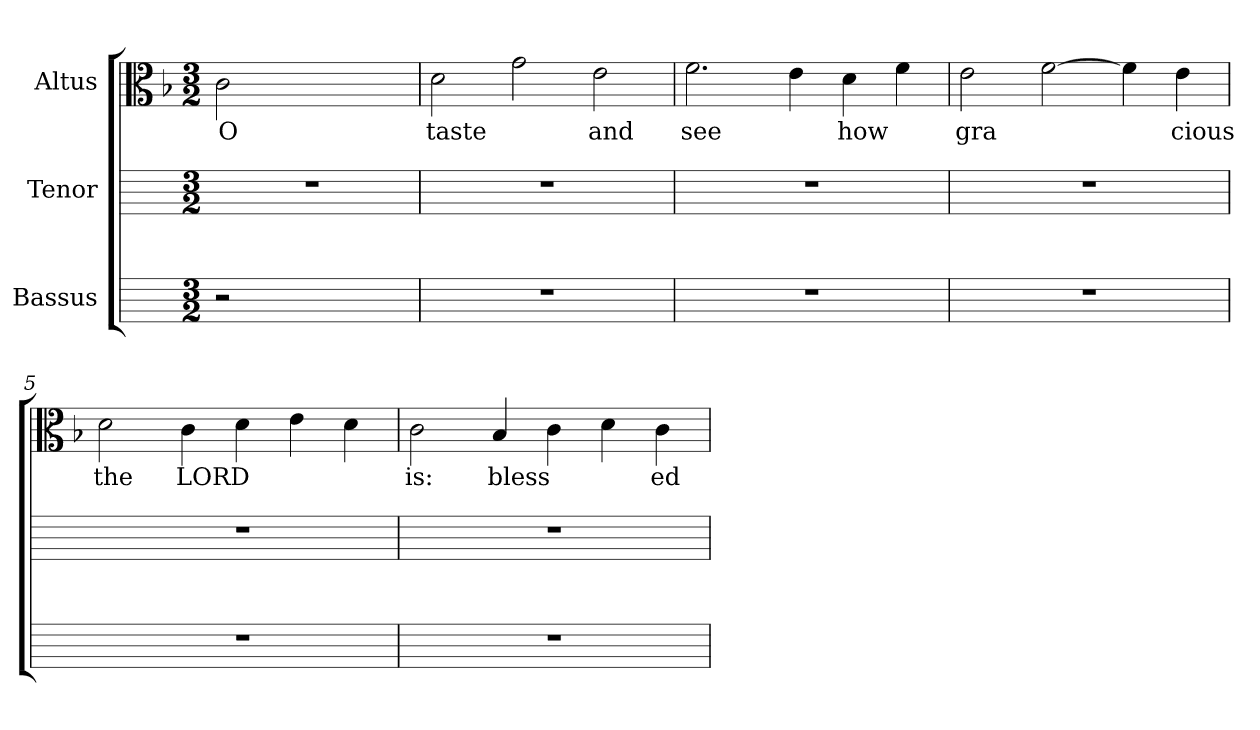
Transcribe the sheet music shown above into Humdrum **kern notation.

**kern	**kern	**kern	**text
*part3	*part2	*part1	*part1
*staff3	*staff2	*staff1	*staff1
*I"Bassus	*I"Tenor	*I"Altus	*
!!LO:PB:g=z
*stria5	*stria5	*stria5	*
*	*	*clefC3	*
*k[]	*k[]	*k[b-]	*
*C:	*C:	*F:	*
*M3/2	*M3/2	*M3/2	*
=1	=1	=1	=1
!	!	!	!LO:LY:b:cj
2r	1.r	2c\	O
1ryy	.	1ryy	.
=2	=2	=2	=2
!	!	!	!LO:LY:b:cj
1.r	1.r	2d\	taste
!	!	!	!LO:LY:b:cj
.	.	2g\	.
!	!	!	!LO:LY:b:cj
.	.	2e\	and
=3	=3	=3	=3
!	!	!	!LO:LY:b:cj
1.r	1.r	2.f\	see
!	!	!	!LO:LY:b:cj
.	.	4e\	.
!	!	!	!LO:LY:b:cj
.	.	4d\	how
!	!	!	!LO:LY:b:cj
.	.	4f\	.
=4	=4	=4	=4
!	!	!	!LO:LY:b:cj
1.r	1.r	2e\	gra-
!	!	!	!LO:LY:b:cj
.	.	[>2f\	--
!	!	!	!LO:LY:b:cj
.	.	4f\]	--
!	!	!	!LO:LY:b:cj
.	.	4e\	-cious
=5	=5	=5	=5
!	!	!	!LO:LY:b:cj
1.r	1.r	2d\	the
!	!	!	!LO:LY:b:cj
.	.	4c\	LORD
!	!	!	!LO:LY:b:cj
.	.	4d\	.
!	!	!	!LO:LY:b:cj
.	.	4e\	.
!	!	!	!LO:LY:b:cj
.	.	4d\	.
!!LO:LB:g=z
=6	=6	=6	=6
!	!	!	!LO:LY:b:cj
1.r	1.r	2c\	is:
!	!	!	!LO:LY:b:cj
.	.	4B-/	bless-
!	!	!	!LO:LY:b:cj
.	.	4c\	--
!	!	!	!LO:LY:b:cj
.	.	4d\	--
!	!	!	!LO:LY:b:cj
.	.	4c\	-ed
=	=	=	=
*-	*-	*-	*-
